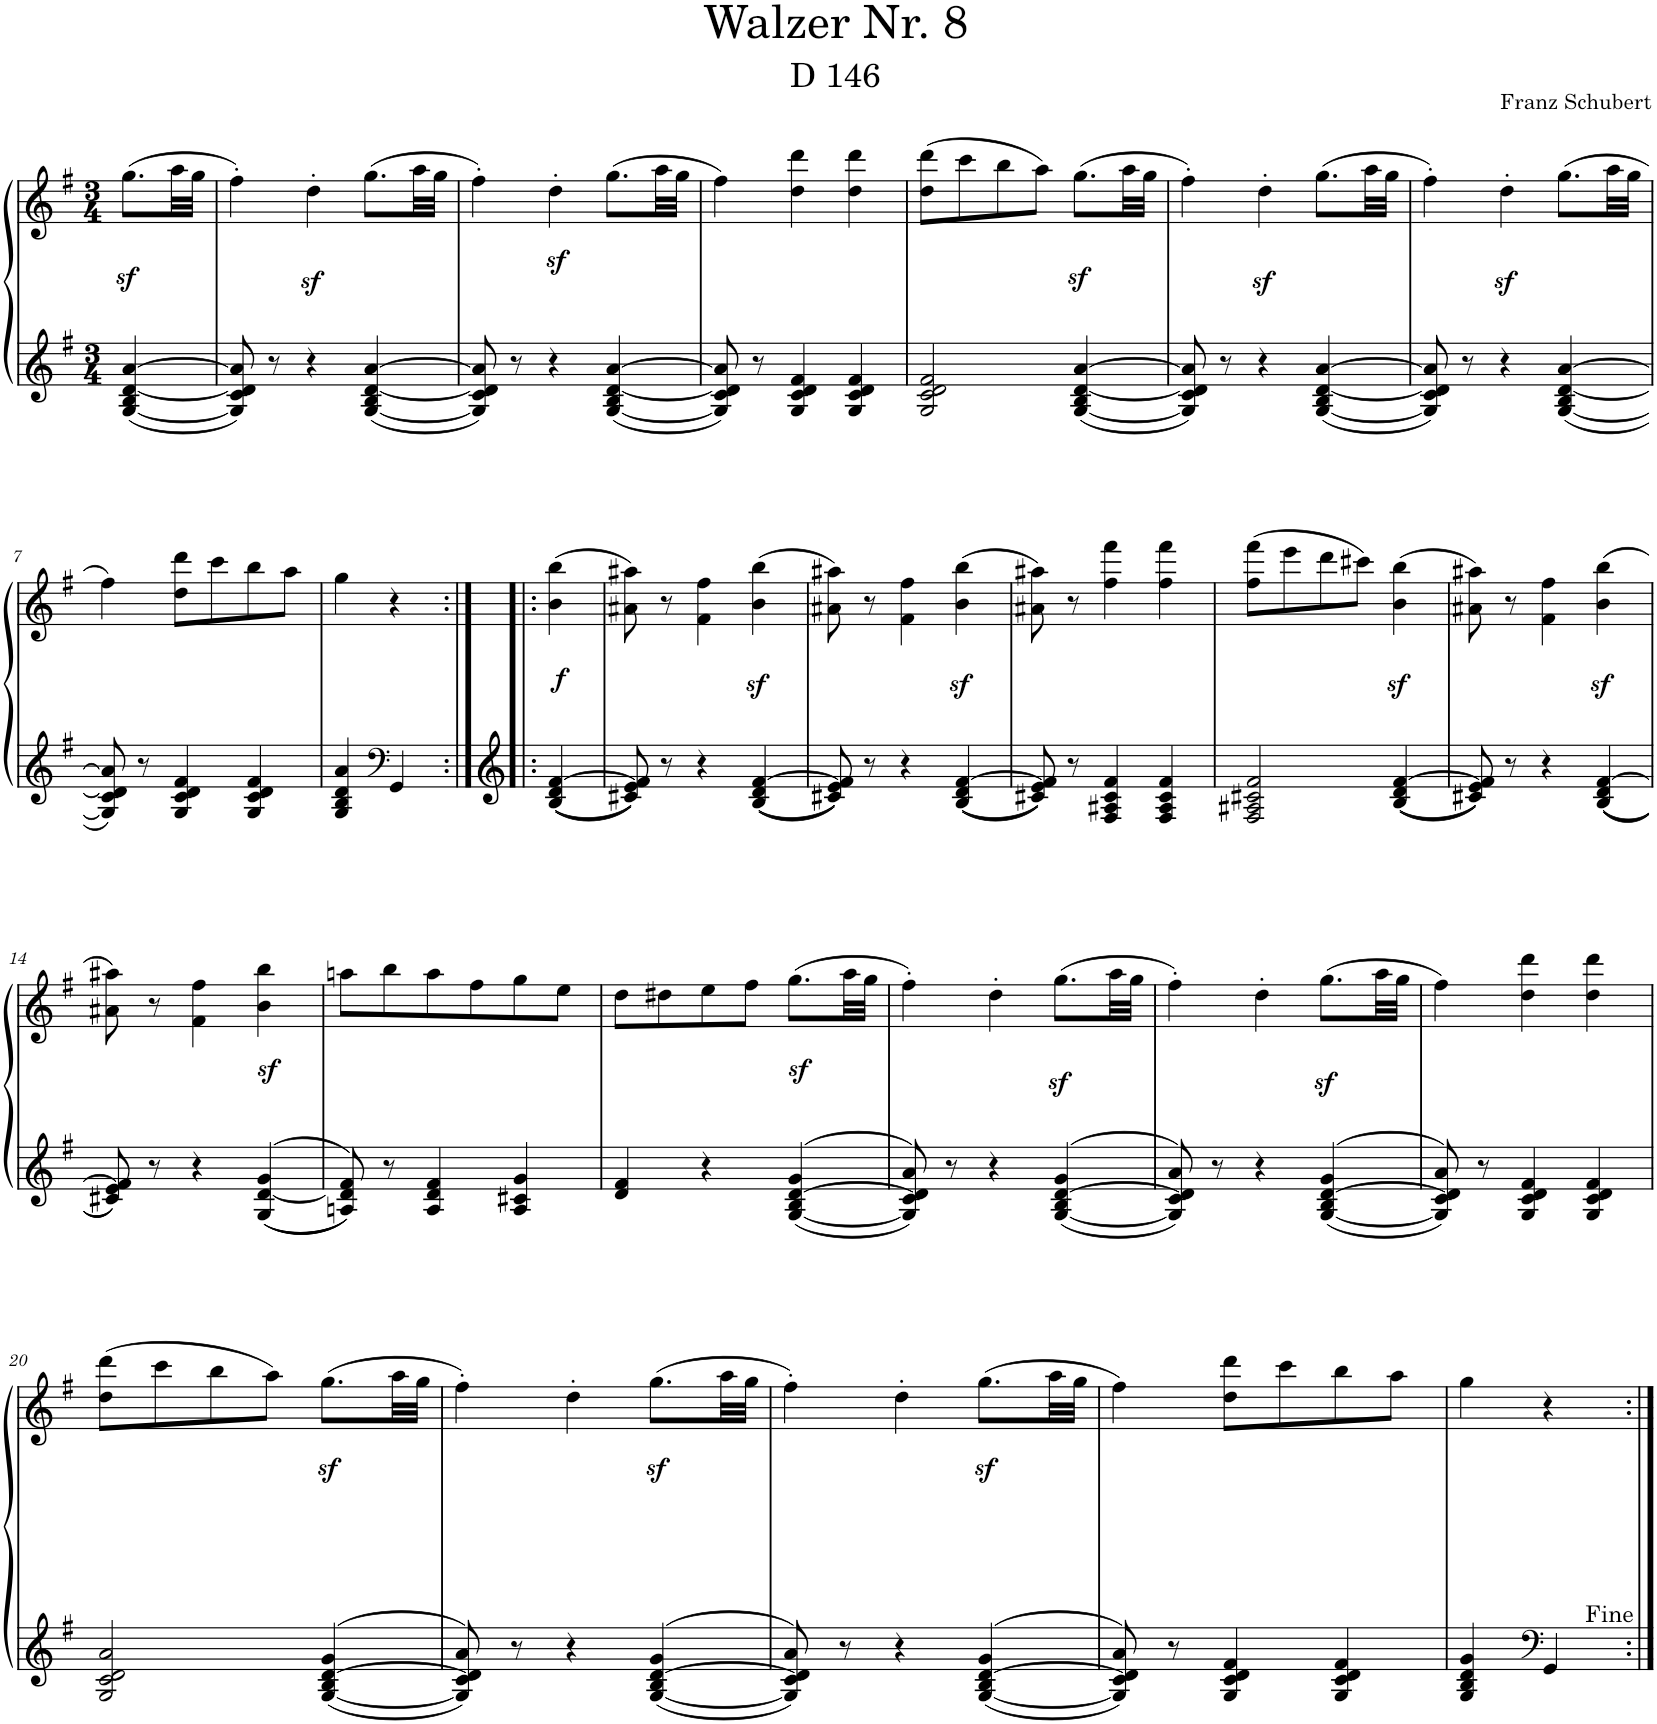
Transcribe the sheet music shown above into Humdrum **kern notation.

**kern	**kern	**dynam
*part1	*part1	*part1
*staff2	*staff1	*staff1/2
*I"Piano	*	*
*I'Pno.	*	*
*clefG2	*clefG2	*
*k[f#]	*k[f#]	*
*M3/4	*M3/4	*
=	=	=
[4G/ 4B/ [4d/ [4a/	(8.ggz<\L	.
.	32aa\LL	.
.	32gg\JJJ	.
=1	=1	=1
8G/] 8c/ 8d/] 8a/]	4ff#'\)	.
8r	.	.
4r	4ddz<'\	.
[4G/ 4B/ [4d/ [4a/	(8.gg\L	.
.	32aa\LL	.
.	32gg\JJJ	.
=2	=2	=2
8G/] 8c/ 8d/] 8a/]	4ff#'\)	.
8r	.	.
4r	4ddz<'\	.
[4G/ 4B/ [4d/ [4a/	(8.gg\L	.
.	32aa\LL	.
.	32gg\JJJ	.
=3	=3	=3
8G/] 8c/ 8d/] 8a/]	4ff#\)	.
8r	.	.
4G/ 4c/ 4d/ 4f#/	4dd\ 4ddd\	.
4G/ 4c/ 4d/ 4f#/	4dd\ 4ddd\	.
=4	=4	=4
2G/ 2c/ 2d/ 2f#/	(8dd\ 8ddd\L	.
.	8ccc\	.
.	8bb\	.
.	8aa\J)	.
[4G/ 4B/ [4d/ [4a/	(8.ggz<\L	.
.	32aa\LL	.
.	32gg\JJJ	.
=5	=5	=5
8G/] 8c/ 8d/] 8a/]	4ff#'\)	.
8r	.	.
4r	4ddz<'\	.
[4G/ 4B/ [4d/ [4a/	(8.gg\L	.
.	32aa\LL	.
.	32gg\JJJ	.
=6	=6	=6
8G/] 8c/ 8d/] 8a/]	4ff#'\)	.
8r	.	.
4r	4ddz<'\	.
[4G/ 4B/ [4d/ [4a/	(8.gg\L	.
.	32aa\LL	.
.	32gg\JJJ	.
!!LO:LB:g=z
=7	=7	=7
8G/] 8c/ 8d/] 8a/]	4ff#\)	.
8r	.	.
4G/ 4c/ 4d/ 4f#/	8dd\ 8ddd\L	.
.	8ccc\	.
4G/ 4c/ 4d/ 4f#/	8bb\	.
.	8aa\J	.
=8	=8	=8
4G/ 4B/ 4d/ 4a/	4gg\	.
*clefF4	*	*
4GG/	4r	.
=8X1:|!|:	=8X1:|!|:	=8X1:|!|:
!	!	!LO:DY:b
4B/ 4d/ [4f#/	(4b\ 4bb\	f
=9	=9	=9
8c#X/ 8e/ 8f#/]	8a#X\ 8aa#X\)	.
8r	8r	.
4r	4f#\ 4ff#\	.
4B/ 4d/ [4f#/	(4b\z< 4bb\z<	.
=10	=10	=10
8c#X/ 8e/ 8f#/]	8a#X\ 8aa#X\)	.
8r	8r	.
4r	4f#\ 4ff#\	.
4B/ 4d/ [4f#/	(4b\z< 4bb\z<	.
=11	=11	=11
8c#X/ 8e/ 8f#/]	8a#X\ 8aa#X\)	.
8r	8r	.
4F#/ 4A#X/ 4c#/ 4f#/	4ff#\ 4fff#\	.
4F#/ 4A#/ 4c#/ 4f#/	4ff#\ 4fff#\	.
=12	=12	=12
2F#/ 2A#X/ 2c#X/ 2f#/	(8ff#\ 8fff#\L	.
.	8eee\	.
.	8ddd\	.
.	8ccc#X\J)	.
4B/ 4d/ [4f#/	(4b\z< 4bb\z<	.
=13	=13	=13
8c#X/ 8e/ 8f#/]	8a#X\ 8aa#X\)	.
8r	8r	.
4r	4f#\ 4ff#\	.
4B/ 4d/ [4f#/	(4b\z< 4bb\z<	.
!!LO:LB:g=z
=14	=14	=14
8c#X/ 8e/ 8f#/]	8a#X\ 8aa#X\)	.
8r	8r	.
4r	4f#\ 4ff#\	.
4G/ [4d/ 4g/	4b\z< 4bb\z<	.
=15	=15	=15
8An/ 8d/] 8f#/	8aan\L	.
8r	8bb\	.
4A/ 4d/ 4f#/	8aa\	.
.	8ff#\	.
4A/ 4c#X/ 4g/	8gg\	.
.	8ee\J	.
=16	=16	=16
4d/ 4f#/	8dd\L	.
.	8dd#X\	.
4r	8ee\	.
.	8ff#\J	.
[4G/ 4B/ [4d/ 4g/	(8.ggz<\L	.
.	32aa\LL	.
.	32gg\JJJ	.
=17	=17	=17
8G/] 8c/ 8d/] 8a/	4ff#'\)	.
8r	.	.
4r	4dd'\	.
[4G/ 4B/ [4d/ 4g/	(8.ggz<\L	.
.	32aa\LL	.
.	32gg\JJJ	.
=18	=18	=18
8G/] 8c/ 8d/] 8a/	4ff#'\)	.
8r	.	.
4r	4dd'\	.
[4G/ 4B/ [4d/ 4g/	(8.ggz<\L	.
.	32aa\LL	.
.	32gg\JJJ	.
=19	=19	=19
8G/] 8c/ 8d/] 8a/	4ff#\)	.
8r	.	.
4G/ 4c/ 4d/ 4f#/	4dd\ 4ddd\	.
4G/ 4c/ 4d/ 4f#/	4dd\ 4ddd\	.
!!LO:LB:g=z
=20	=20	=20
2G/ 2c/ 2d/ 2a/	(8dd\ 8ddd\L	.
.	8ccc\	.
.	8bb\	.
.	8aa\J)	.
[4G/ 4B/ [4d/ 4g/	(8.ggz<\L	.
.	32aa\LL	.
.	32gg\JJJ	.
=21	=21	=21
8G/] 8c/ 8d/] 8a/	4ff#'\)	.
8r	.	.
4r	4dd'\	.
[4G/ 4B/ [4d/ 4g/	(8.ggz<\L	.
.	32aa\LL	.
.	32gg\JJJ	.
=22	=22	=22
8G/] 8c/ 8d/] 8a/	4ff#'\)	.
8r	.	.
4r	4dd'\	.
[4G/ 4B/ [4d/ 4g/	(8.ggz<\L	.
.	32aa\LL	.
.	32gg\JJJ	.
=23	=23	=23
8G/] 8c/ 8d/] 8a/	4ff#\)	.
8r	.	.
4G/ 4c/ 4d/ 4f#/	8dd\ 8ddd\L	.
.	8ccc\	.
4G/ 4c/ 4d/ 4f#/	8bb\	.
.	8aa\J	.
=24	=24	=24
4G/ 4B/ 4d/ 4g/	4gg\	.
*clefF4	*	*
4GG/	4r	.
=:|!	=:|!	=:|!
*-	*-	*-
